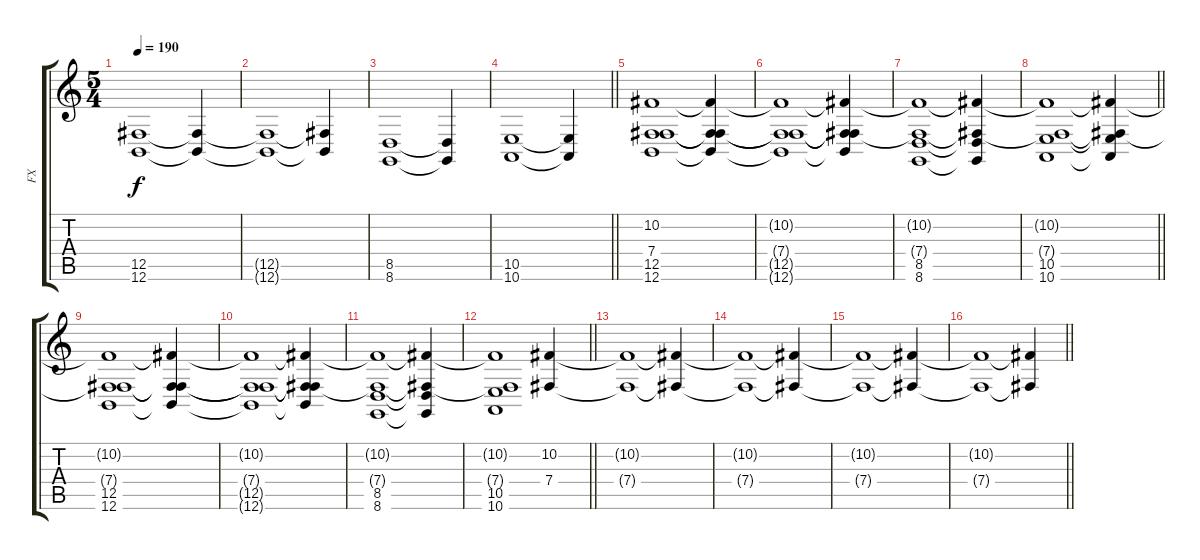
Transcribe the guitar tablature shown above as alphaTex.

\track ("FX" "FX") {instrument pad2warm}
\staff {score tabs}
\tuning (Db4 Ab3 E3 B2 Gb2 B1) {hide}
\ts (5 4)
\tempo 190
\clef g2
\ks c
(12.5 12.6).1{dy f} (12.5{t} 12.6{t}).4 |
(12.5{t} 12.6{t}).1 (12.5{t} 12.6{t}).4 |
(8.5 8.6).1 (8.5{t} 8.6{t}).4 |
\barLineRight lightlight
(10.5 10.6).1 (10.5{t} 10.6{t}).4 |
(10.2 7.4 12.5 12.6).1 (10.2{t} 7.4{t} 12.5{t} 12.6{t}).4 |
(10.2{t} 7.4{t} 12.5{t} 12.6{t}).1 (10.2{t} 7.4{t} 12.5{t} 12.6{t}).4 |
(10.2{t} 7.4{t} 8.5 8.6).1 (10.2{t} 7.4{t} 8.5{t} 8.6{t}).4 |
\barLineRight lightlight
(10.2{t} 7.4{t} 10.5 10.6).1 (10.2{t} 7.4{t} 10.5{t} 10.6{t}).4 |
(10.2{t} 7.4{t} 12.5 12.6).1 (10.2{t} 7.4{t} 12.5{t} 12.6{t}).4 |
(10.2{t} 7.4{t} 12.5{t} 12.6{t}).1 (10.2{t} 7.4{t} 12.5{t} 12.6{t}).4 |
(10.2{t} 7.4{t} 8.5 8.6).1 (10.2{t} 7.4{t} 8.5{t} 8.6{t}).4 |
\barLineRight lightlight
(10.2{t} 7.4{t} 10.5 10.6).1 (10.2 7.4).4 |
(10.2{t} 7.4{t}).1 (10.2{t} 7.4{t}).4 |
(10.2{t} 7.4{t}).1 (10.2{t} 7.4{t}).4 |
(10.2{t} 7.4{t}).1 (10.2{t} 7.4{t}).4 |
\barLineRight lightlight
(10.2{t} 7.4{t}).1 (10.2{t} 7.4{t}).4
